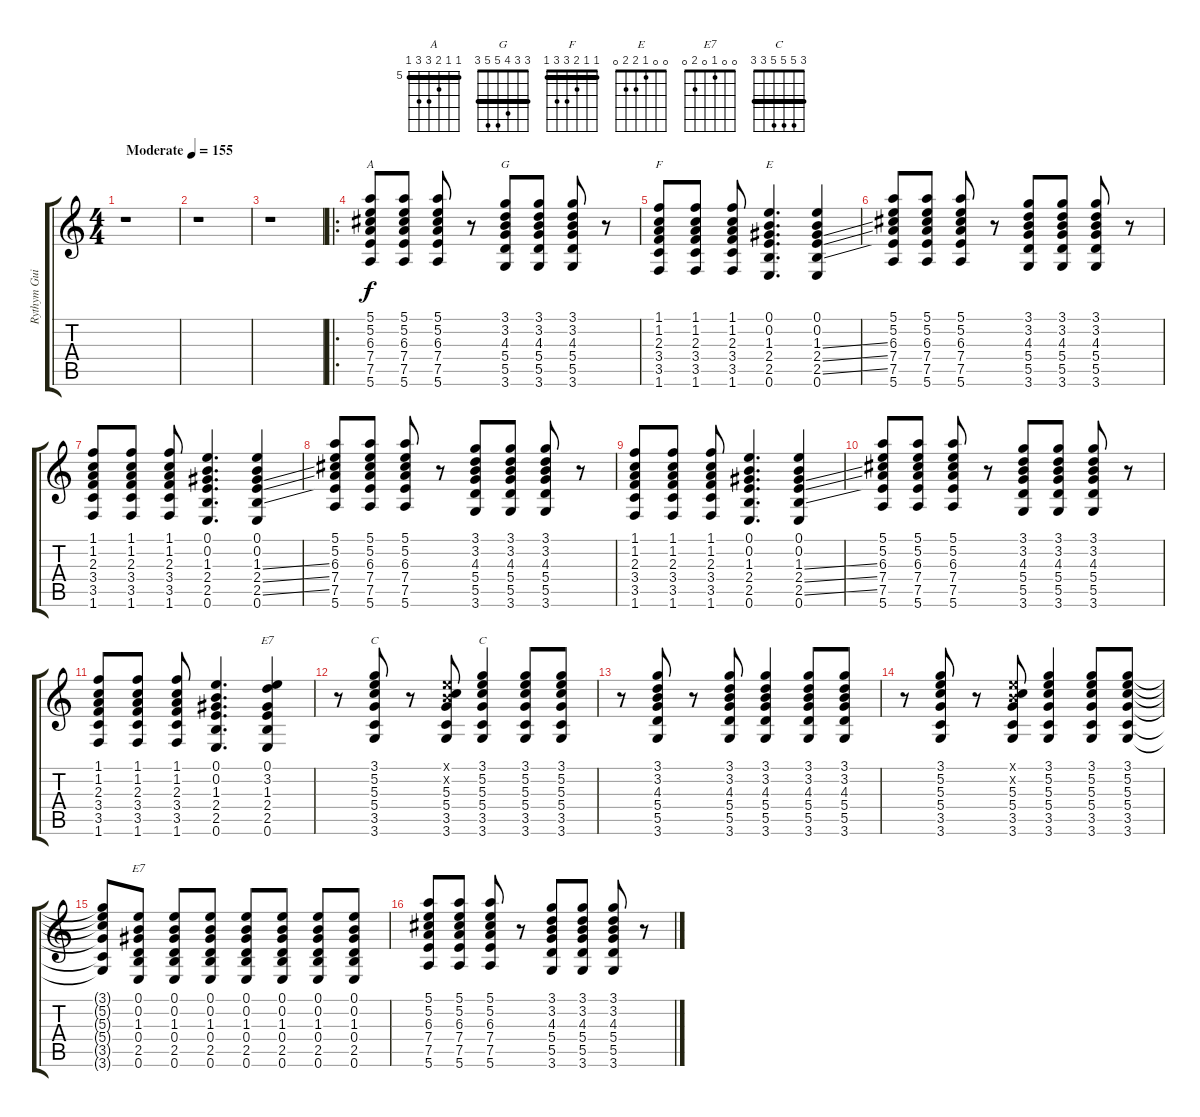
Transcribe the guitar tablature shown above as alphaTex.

\track ("Rythym Guitar" "Rythym Gui") {instrument electricguitarclean}
\staff {score tabs}
\tuning (E4 B3 G3 D3 A2 E2) {hide}
\chord ("A" 5 5 6 7 7 5) {firstfret 5 barre 5}
\chord ("G" 3 3 4 5 5 3) {barre 3}
\chord ("F" 1 1 2 3 3 1) {barre 1}
\chord ("E" 0 0 1 2 2 0)
\chord ("E7" 0 3 1 2 2 0)
\chord ("C" 3 5 5 5 3 x) {barre 3}
\chord ("C" 3 5 5 5 3 3) {barre 3}
\chord ("E7" 0 0 1 0 2 0)
\ts (4 4)
\tempo (155 "Moderate")
\clef g2
\ks c
r.1{dy f instrument electricguitarclean} |
r.1 |
r.1 |
\ro
(5.1 5.2 6.3 7.4 7.5 5.6).8{ch "A"} (5.1 5.2 6.3 7.4 7.5 5.6).8 (5.1 5.2 6.3 7.4 7.5 5.6).8 r.8 (3.1 3.2 4.3 5.4 5.5 3.6).8{ch "G"} (3.1 3.2 4.3 5.4 5.5 3.6).8 (3.1 3.2 4.3 5.4 5.5 3.6).8 r.8 |
(1.1 1.2 2.3 3.4 3.5 1.6).8{ch "F"} (1.1 1.2 2.3 3.4 3.5 1.6).8 (1.1 1.2 2.3 3.4 3.5 1.6).8 (0.1 0.2 1.3 2.4 2.5 0.6).4{d ch "E"} (0.1 0.2 1.3{ss} 2.4{ss} 2.5{ss} 0.6).4 |
(5.1 5.2 6.3 7.4 7.5 5.6).8 (5.1 5.2 6.3 7.4 7.5 5.6).8 (5.1 5.2 6.3 7.4 7.5 5.6).8 r.8 (3.1 3.2 4.3 5.4 5.5 3.6).8 (3.1 3.2 4.3 5.4 5.5 3.6).8 (3.1 3.2 4.3 5.4 5.5 3.6).8 r.8 |
(1.1 1.2 2.3 3.4 3.5 1.6).8 (1.1 1.2 2.3 3.4 3.5 1.6).8 (1.1 1.2 2.3 3.4 3.5 1.6).8 (0.1 0.2 1.3 2.4 2.5 0.6).4{d} (0.1 0.2 1.3{ss} 2.4{ss} 2.5{ss} 0.6).4 |
(5.1 5.2 6.3 7.4 7.5 5.6).8 (5.1 5.2 6.3 7.4 7.5 5.6).8 (5.1 5.2 6.3 7.4 7.5 5.6).8 r.8 (3.1 3.2 4.3 5.4 5.5 3.6).8 (3.1 3.2 4.3 5.4 5.5 3.6).8 (3.1 3.2 4.3 5.4 5.5 3.6).8 r.8 |
(1.1 1.2 2.3 3.4 3.5 1.6).8 (1.1 1.2 2.3 3.4 3.5 1.6).8 (1.1 1.2 2.3 3.4 3.5 1.6).8 (0.1 0.2 1.3 2.4 2.5 0.6).4{d} (0.1 0.2 1.3{ss} 2.4{ss} 2.5{ss} 0.6).4 |
(5.1 5.2 6.3 7.4 7.5 5.6).8 (5.1 5.2 6.3 7.4 7.5 5.6).8 (5.1 5.2 6.3 7.4 7.5 5.6).8 r.8 (3.1 3.2 4.3 5.4 5.5 3.6).8 (3.1 3.2 4.3 5.4 5.5 3.6).8 (3.1 3.2 4.3 5.4 5.5 3.6).8 r.8 |
(1.1 1.2 2.3 3.4 3.5 1.6).8 (1.1 1.2 2.3 3.4 3.5 1.6).8 (1.1 1.2 2.3 3.4 3.5 1.6).8 (0.1 0.2 1.3 2.4 2.5 0.6).4{d} (0.1 3.2 1.3 2.4 2.5 0.6).4{ch "E7"} |
r.8 (3.1 5.2 5.3 5.4 3.5 3.6).8{ch "C"} r.8 (0.1{x} 0.2{x} 5.3 5.4 3.5 3.6).8 (3.1 5.2 5.3 5.4 3.5 3.6).4{ch "C"} (3.1 5.2 5.3 5.4 3.5 3.6).8 (3.1 5.2 5.3 5.4 3.5 3.6).8 |
r.8 (3.1 3.2 4.3 5.4 5.5 3.6).8 r.8 (3.1 3.2 4.3 5.4 5.5 3.6).8 (3.1 3.2 4.3 5.4 5.5 3.6).4 (3.1 3.2 4.3 5.4 5.5 3.6).8 (3.1 3.2 4.3 5.4 5.5 3.6).8 |
r.8 (3.1 5.2 5.3 5.4 3.5 3.6).8 r.8 (0.1{x} 0.2{x} 5.3 5.4 3.5 3.6).8 (3.1 5.2 5.3 5.4 3.5 3.6).4 (3.1 5.2 5.3 5.4 3.5 3.6).8 (3.1 5.2 5.3 5.4 3.5 3.6).8 |
(3.1{t} 5.2{t} 5.3{t} 5.4{t} 3.5{t} 3.6{t}).8 (0.1 0.2 1.3 0.4 2.5 0.6).8{ch "E7"} (0.1 0.2 1.3 0.4 2.5 0.6).8 (0.1 0.2 1.3 0.4 2.5 0.6).8 (0.1 0.2 1.3 0.4 2.5 0.6).8 (0.1 0.2 1.3 0.4 2.5 0.6).8 (0.1 0.2 1.3 0.4 2.5 0.6).8 (0.1 0.2 1.3 0.4 2.5 0.6).8 |
(5.1 5.2 6.3 7.4 7.5 5.6).8 (5.1 5.2 6.3 7.4 7.5 5.6).8 (5.1 5.2 6.3 7.4 7.5 5.6).8 r.8 (3.1 3.2 4.3 5.4 5.5 3.6).8 (3.1 3.2 4.3 5.4 5.5 3.6).8 (3.1 3.2 4.3 5.4 5.5 3.6).8 r.8
